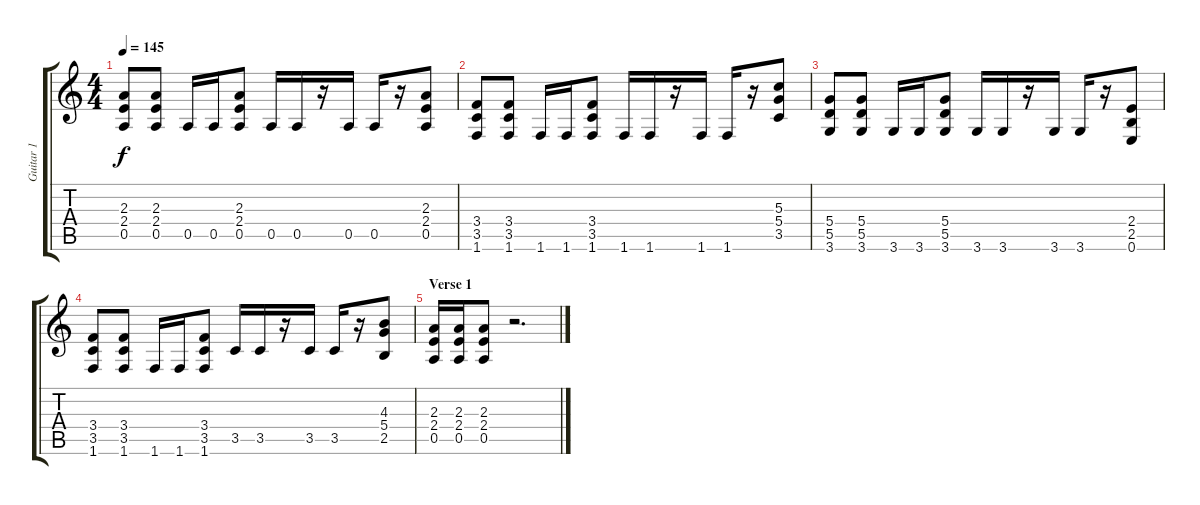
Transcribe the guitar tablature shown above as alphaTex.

\track ("Guitar 1" "Guitar 1") {instrument distortionguitar}
\staff {score tabs}
\tuning (E4 B3 G3 D3 A2 E2) {hide}
\ts (4 4)
\tempo 145
\clef g2
\ks c
(2.3 2.4 0.5).8{dy f} (2.3 2.4 0.5).8 0.5.16 0.5.16 (2.3 2.4 0.5).8 0.5.16 0.5.16 r.16 0.5.16 0.5.16 r.16 (2.3 2.4 0.5).8 |
(3.4 3.5 1.6).8 (3.4 3.5 1.6).8 1.6.16 1.6.16 (3.4 3.5 1.6).8 1.6.16 1.6.16 r.16 1.6.16 1.6.16 r.16 (5.3 5.4 3.5).8 |
(5.4 5.5 3.6).8 (5.4 5.5 3.6).8 3.6.16 3.6.16 (5.4 5.5 3.6).8 3.6.16 3.6.16 r.16 3.6.16 3.6.16 r.16 (2.4 2.5 0.6).8 |
(3.4 3.5 1.6).8 (3.4 3.5 1.6).8 1.6.16 1.6.16 (3.4 3.5 1.6).8 3.5.16 3.5.16 r.16 3.5.16 3.5.16 r.16 (4.3 5.4 2.5).8 |
\section ("" "Verse 1")
(2.3 2.4 0.5).16 (2.3 2.4 0.5).16 (2.3 2.4 0.5).8 r.2{d}
